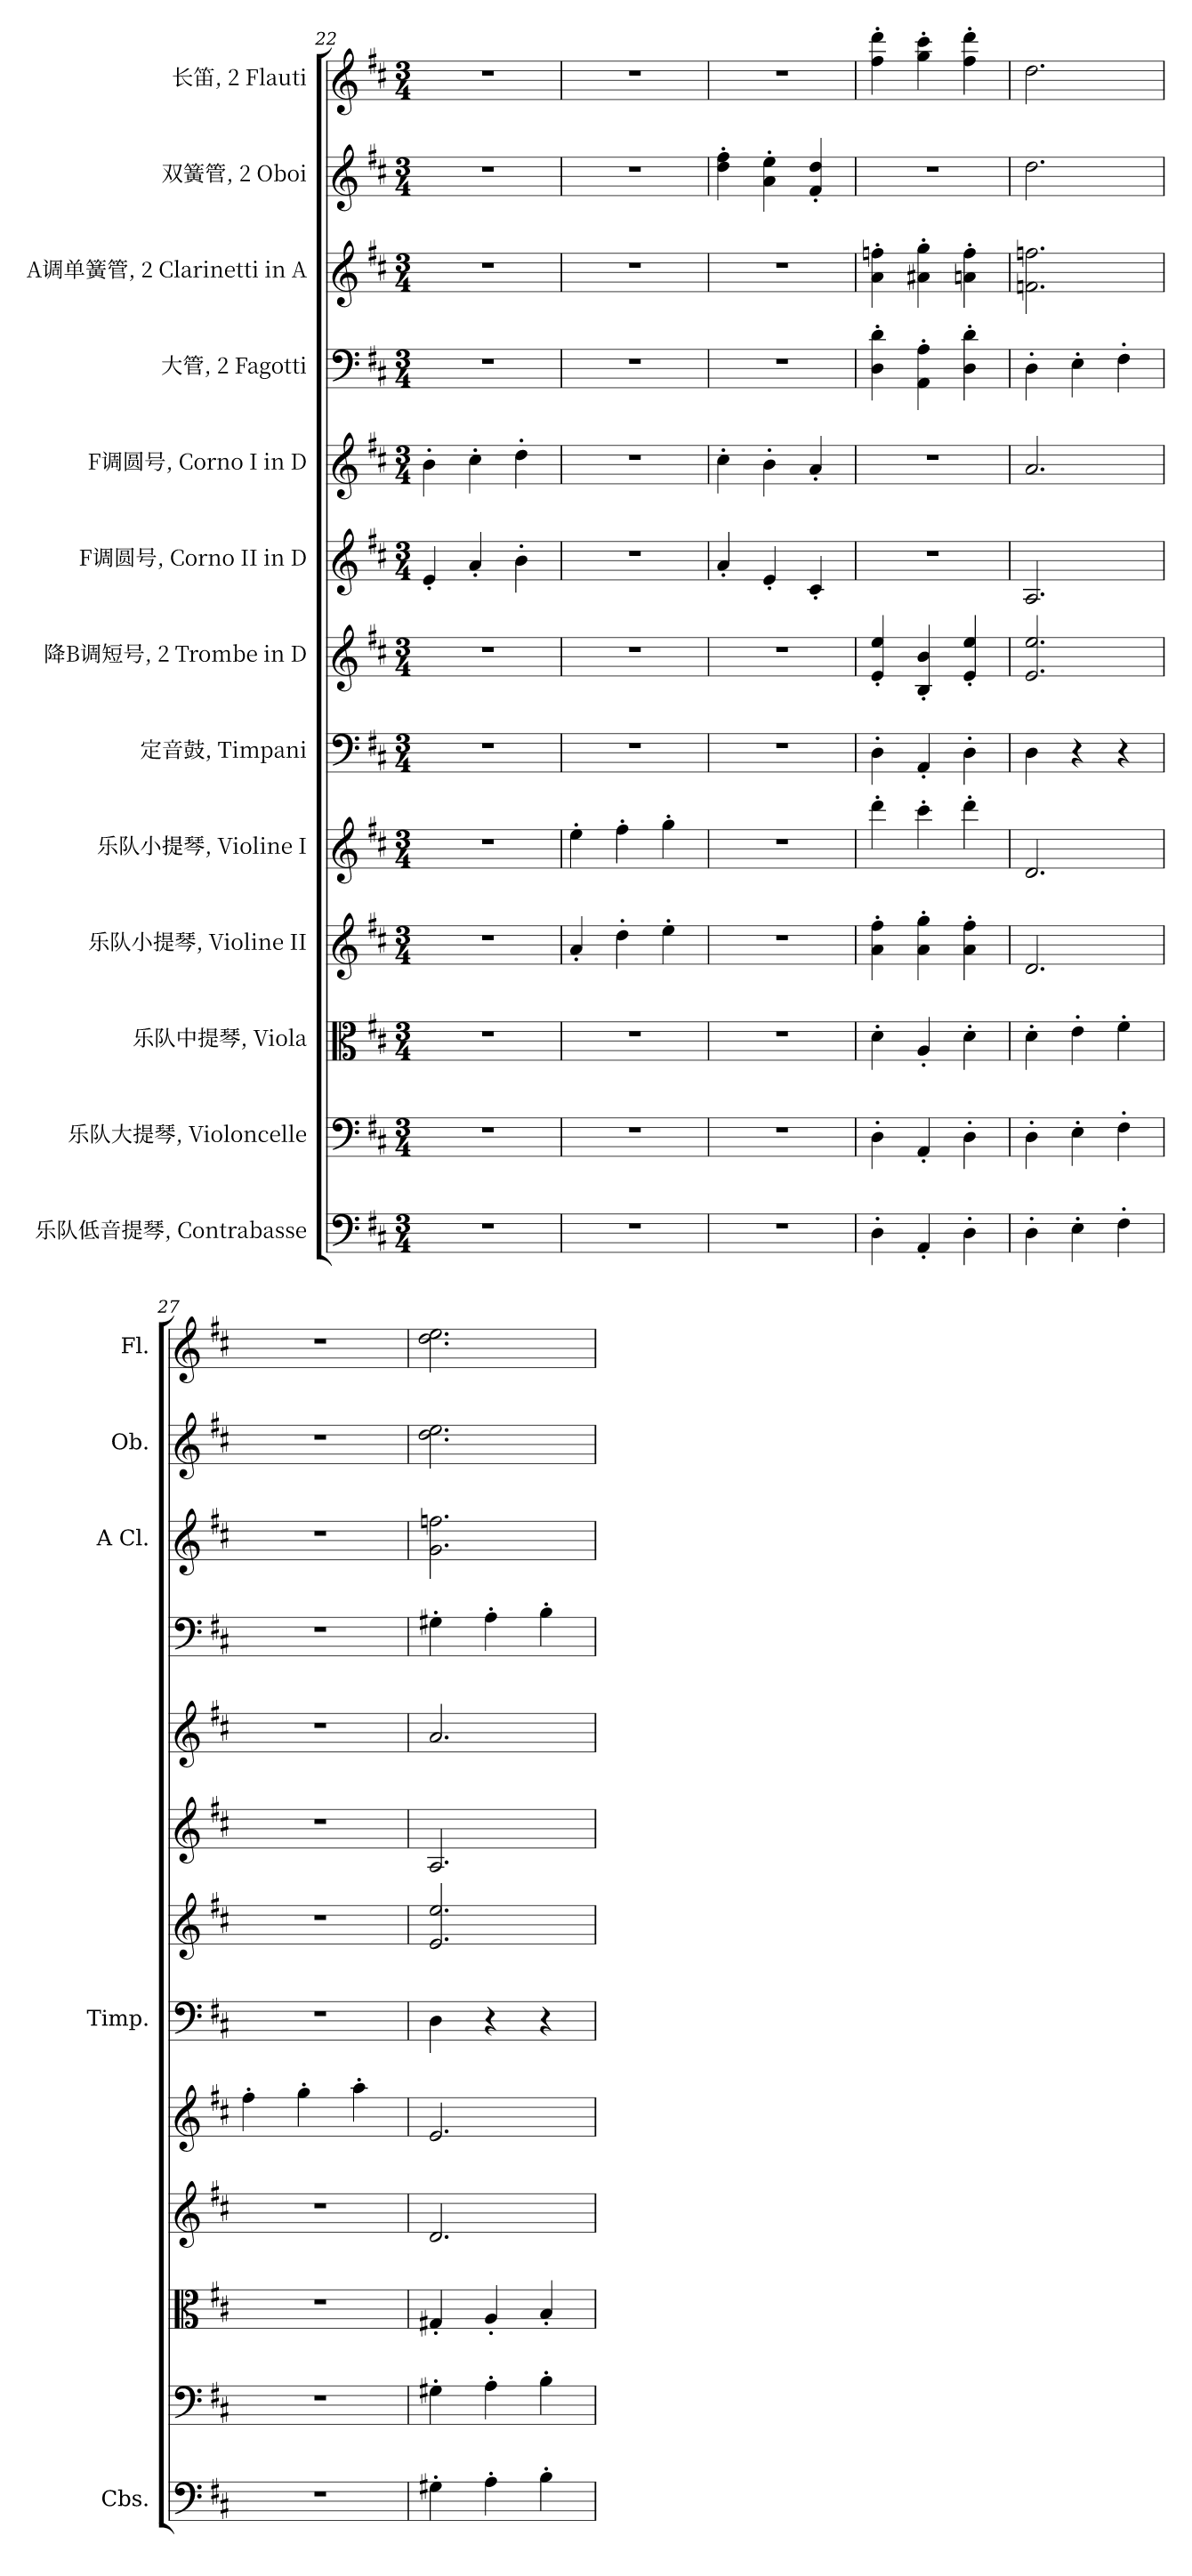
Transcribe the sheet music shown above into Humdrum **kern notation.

**kern	**kern	**kern	**kern	**kern	**kern	**kern	**kern	**kern	**kern	**kern	**kern	**kern
*part13	*part12	*part11	*part10	*part9	*part8	*part7	*part6	*part5	*part4	*part3	*part2	*part1
*staff13	*staff12	*staff11	*staff10	*staff9	*staff8	*staff7	*staff6	*staff5	*staff4	*staff3	*staff2	*staff1
*I"乐队低音提琴, Contrabasse	*I"乐队大提琴, Violoncelle	*I"乐队中提琴, Viola	*I"乐队小提琴, Violine II	*I"乐队小提琴, Violine I	*I"定音鼓, Timpani	*I"降B调短号, 2 Trombe in D	*I"F调圆号, Corno II in D	*I"F调圆号, Corno I in D	*I"大管, 2 Fagotti	*I"A调单簧管, 2 Clarinetti in A	*I"双簧管, 2 Oboi	*I"长笛, 2 Flauti
*I'Cbs.	*	*	*	*	*I'Timp.	*	*	*	*	*I'A Cl.	*I'Ob.	*I'Fl.
*clefF4	*clefF4	*clefC3	*clefG2	*clefG2	*clefF4	*clefG2	*clefG2	*clefG2	*clefF4	*clefG2	*clefG2	*clefG2
*ITrd7c12	*	*	*	*	*	*ITrd1c2	*ITrd4c7	*ITrd4c7	*	*ITrd2c3	*	*
*k[f#c#]	*k[f#c#]	*k[f#c#]	*k[f#c#]	*k[f#c#]	*k[f#c#]	*k[]	*k[f#]	*k[f#]	*k[f#c#]	*k[f#c#g#d#a#]	*k[f#c#]	*k[f#c#]
*M3/4	*M3/4	*M3/4	*M3/4	*M3/4	*M3/4	*M3/4	*M3/4	*M3/4	*M3/4	*M3/4	*M3/4	*M3/4
*MM315	*MM315	*MM315	*MM315	*MM315	*MM315	*MM315	*MM315	*MM315	*MM315	*MM315	*MM315	*MM315
=22	=22	=22	=22	=22	=22	=22	=22	=22	=22	=22	=22	=22
2.r	2.r	2.r	2.r	2.r	2.r	2.r	4A'/	4e'\	2.r	2.r	2.r	2.r
.	.	.	.	.	.	.	4d'/	4f#'\	.	.	.	.
.	.	.	.	.	.	.	4e'\	4g'\	.	.	.	.
=23	=23	=23	=23	=23	=23	=23	=23	=23	=23	=23	=23	=23
*	*	*	*	*	*	*	*	*	*	*	*	*MM315
2.r	2.r	2.r	4a'/	4ee'\	2.r	2.r	2.r	2.r	2.r	2.r	2.r	2.r
.	.	.	4dd'\	4ff#'\	.	.	.	.	.	.	.	.
.	.	.	4ee'\	4gg'\	.	.	.	.	.	.	.	.
=24	=24	=24	=24	=24	=24	=24	=24	=24	=24	=24	=24	=24
*	*	*	*	*	*	*	*	*	*	*	*	*MM315
2.r	2.r	2.r	2.r	2.r	2.r	2.r	4d'/	4f#'\	2.r	2.r	4dd\' 4ff#\'	2.r
.	.	.	.	.	.	.	4A'/	4e'\	.	.	4a\' 4ee\'	.
.	.	.	.	.	.	.	4F#'/	4d'/	.	.	4f#/' 4dd/'	.
!!LO:PB:g=z
=25	=25	=25	=25	=25	=25	=25	=25	=25	=25	=25	=25	=25
*	*	*	*	*	*	*	*	*	*	*	*	*MM315
4DD'\	4D'\	4d'\	4a\' 4ff#\'	4ddd'\	4D'\	4d/' 4dd/'	2.r	2.r	4D\' 4d\'	4f#\' 4ddn\'	2.r	4ff#\' 4ddd\'
*	*	*	*	*	*	*	*	*	*	*	*	*MM281
4AAA'/	4AA'/	4A'/	4a\' 4gg\'	4ccc#'\	4AA'/	4A/' 4a/'	.	.	4AA\' 4A\'	4f##X\' 4ee\'	.	4gg\' 4ccc#\'
4DD'\	4D'\	4d'\	4a\' 4ff#\'	4ddd'\	4D'\	4d/' 4dd/'	.	.	4D\' 4d\'	4f#X\' 4dd\'	.	4ff#\' 4ddd\'
=26	=26	=26	=26	=26	=26	=26	=26	=26	=26	=26	=26	=26
*	*	*	*	*	*	*	*	*	*	*	*	*MM315
4DD'\	4D'\	4d'\	2.d/	2.d/	4D\	2.d/ 2.dd/	2.D/	2.d/	4D'\	2.dn\ 2.ddn\	2.dd\	2.dd\
4EE'\	4E'\	4e'\	.	.	4r	.	.	.	4E'\	.	.	.
4FF#'\	4F#'\	4f#'\	.	.	4r	.	.	.	4F#'\	.	.	.
=27	=27	=27	=27	=27	=27	=27	=27	=27	=27	=27	=27	=27
*	*	*	*	*	*	*	*	*	*	*	*	*MM315
2.r	2.r	2.r	2.r	4ff#'\	2.r	2.r	2.r	2.r	2.r	2.r	2.r	2.r
.	.	.	.	4gg'\	.	.	.	.	.	.	.	.
.	.	.	.	4aa'\	.	.	.	.	.	.	.	.
=28	=28	=28	=28	=28	=28	=28	=28	=28	=28	=28	=28	=28
*	*	*	*	*	*	*	*	*	*	*	*	*MM315
4GG#X'\	4G#X'\	4G#X'/	2.d/	2.e/	4D\	2.d/ 2.dd/	2.D/	2.d/	4G#X'\	2.e\ 2.ddn\	2.dd\ 2.ee\	2.dd\ 2.ee\
4AA'\	4A'\	4A'/	.	.	4r	.	.	.	4A'\	.	.	.
4BB'\	4B'\	4B'/	.	.	4r	.	.	.	4B'\	.	.	.
=	=	=	=	=	=	=	=	=	=	=	=	=
*-	*-	*-	*-	*-	*-	*-	*-	*-	*-	*-	*-	*-
